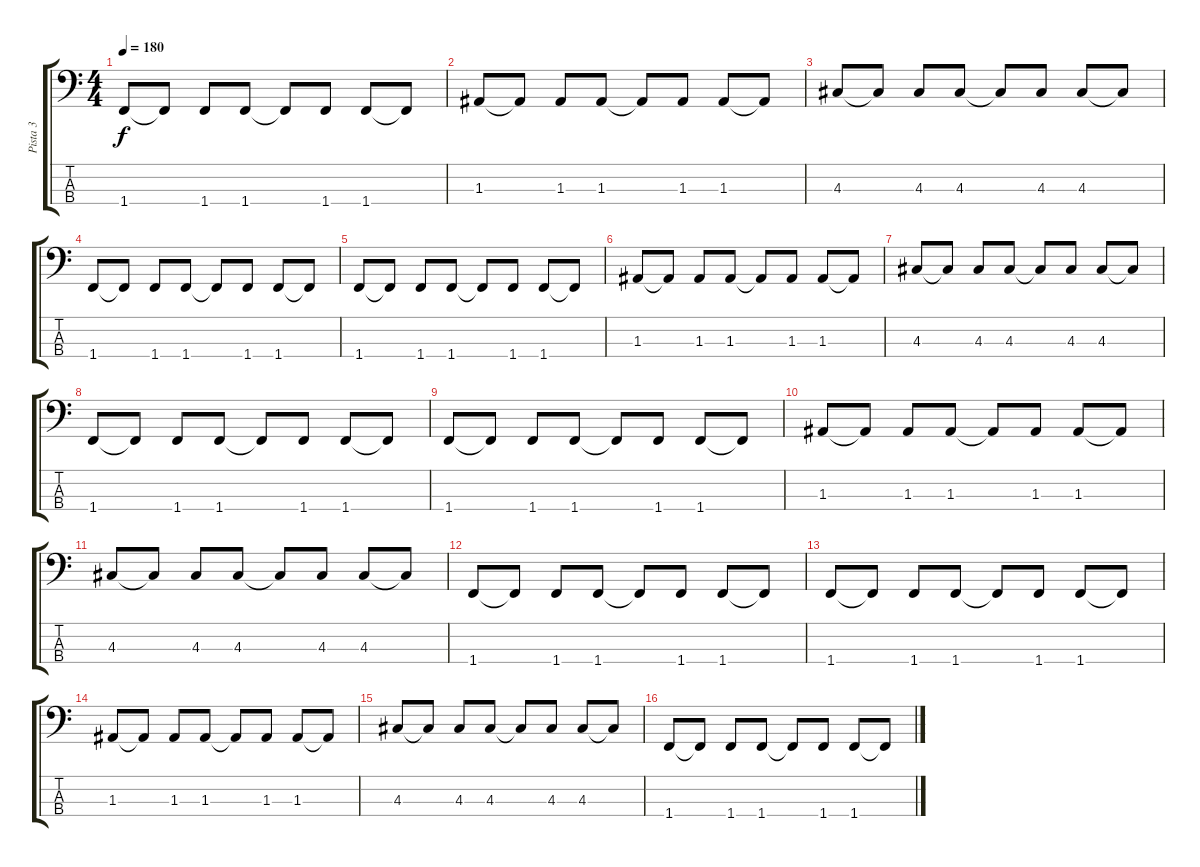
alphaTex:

\track ("Pista 3" "Pista 3") {instrument electricbasspick}
\staff {score tabs}
\tuning (G2 D2 A1 E1) {hide}
\ts (4 4)
\tempo 180
\clef f4
\ks c
1.4.8{dy f} 1.4{t}.8 1.4.8 1.4.8 1.4{t}.8 1.4.8 1.4.8 1.4{t}.8 |
1.3.8 1.3{t}.8 1.3.8 1.3.8 1.3{t}.8 1.3.8 1.3.8 1.3{t}.8 |
4.3.8 4.3{t}.8 4.3.8 4.3.8 4.3{t}.8 4.3.8 4.3.8 4.3{t}.8 |
1.4.8 1.4{t}.8 1.4.8 1.4.8 1.4{t}.8 1.4.8 1.4.8 1.4{t}.8 |
1.4.8 1.4{t}.8 1.4.8 1.4.8 1.4{t}.8 1.4.8 1.4.8 1.4{t}.8 |
1.3.8 1.3{t}.8 1.3.8 1.3.8 1.3{t}.8 1.3.8 1.3.8 1.3{t}.8 |
4.3.8 4.3{t}.8 4.3.8 4.3.8 4.3{t}.8 4.3.8 4.3.8 4.3{t}.8 |
1.4.8 1.4{t}.8 1.4.8 1.4.8 1.4{t}.8 1.4.8 1.4.8 1.4{t}.8 |
1.4.8 1.4{t}.8 1.4.8 1.4.8 1.4{t}.8 1.4.8 1.4.8 1.4{t}.8 |
1.3.8 1.3{t}.8 1.3.8 1.3.8 1.3{t}.8 1.3.8 1.3.8 1.3{t}.8 |
4.3.8 4.3{t}.8 4.3.8 4.3.8 4.3{t}.8 4.3.8 4.3.8 4.3{t}.8 |
1.4.8 1.4{t}.8 1.4.8 1.4.8 1.4{t}.8 1.4.8 1.4.8 1.4{t}.8 |
1.4.8 1.4{t}.8 1.4.8 1.4.8 1.4{t}.8 1.4.8 1.4.8 1.4{t}.8 |
1.3.8 1.3{t}.8 1.3.8 1.3.8 1.3{t}.8 1.3.8 1.3.8 1.3{t}.8 |
4.3.8 4.3{t}.8 4.3.8 4.3.8 4.3{t}.8 4.3.8 4.3.8 4.3{t}.8 |
1.4.8 1.4{t}.8 1.4.8 1.4.8 1.4{t}.8 1.4.8 1.4.8 1.4{t}.8
